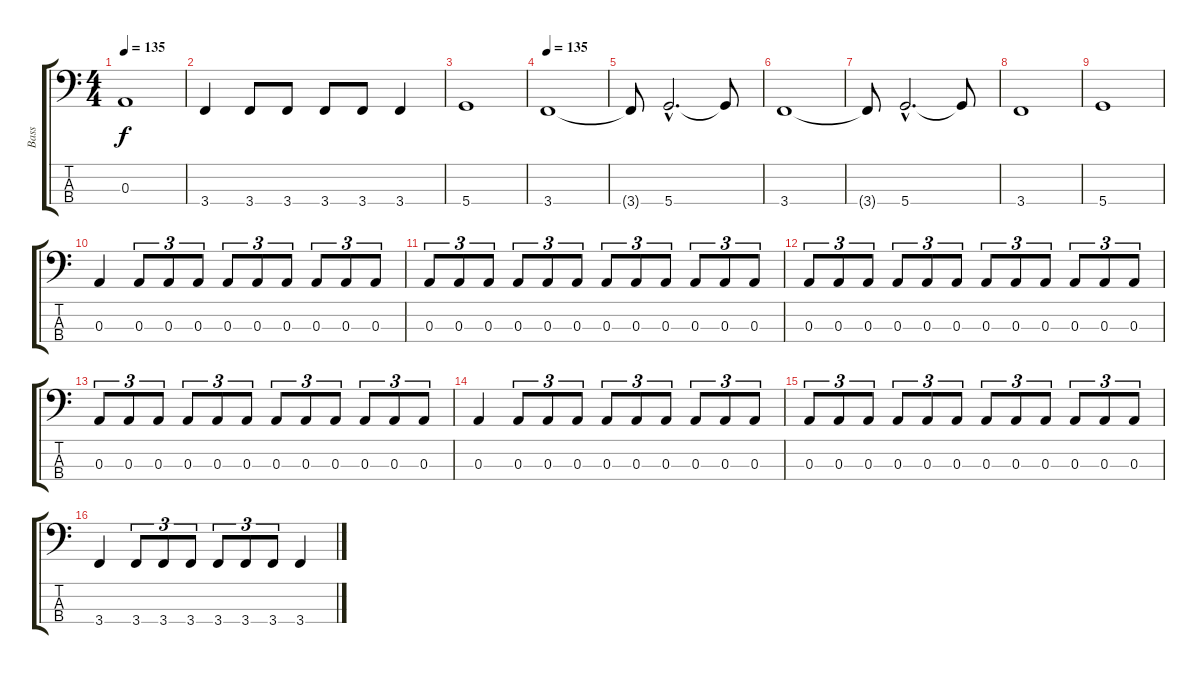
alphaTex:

\track ("Bass" "Bass") {instrument electricbasspick}
\staff {score tabs}
\tuning (G2 D2 A1 D1) {hide}
\ts (4 4)
\tempo 135
\clef f4
\ks c
0.3{t}.1{dy f} |
3.4.4 3.4.8 3.4.8 3.4.8 3.4.8 3.4.4 |
5.4.1 |
\tempo 135
3.4.1 |
3.4{t}.8 5.4{hac}.2{d} 5.4{t}.8 |
3.4.1 |
3.4{t}.8 5.4{hac}.2{d} 5.4{t}.8 |
3.4.1 |
5.4.1 |
0.3.4 0.3.8{tu (3 2)} 0.3.8{tu (3 2)} 0.3.8{tu (3 2)} 0.3.8{tu (3 2)} 0.3.8{tu (3 2)} 0.3.8{tu (3 2)} 0.3.8{tu (3 2)} 0.3.8{tu (3 2)} 0.3.8{tu (3 2)} |
0.3.8{tu (3 2)} 0.3.8{tu (3 2)} 0.3.8{tu (3 2)} 0.3.8{tu (3 2)} 0.3.8{tu (3 2)} 0.3.8{tu (3 2)} 0.3.8{tu (3 2)} 0.3.8{tu (3 2)} 0.3.8{tu (3 2)} 0.3.8{tu (3 2)} 0.3.8{tu (3 2)} 0.3.8{tu (3 2)} |
0.3.8{tu (3 2)} 0.3.8{tu (3 2)} 0.3.8{tu (3 2)} 0.3.8{tu (3 2)} 0.3.8{tu (3 2)} 0.3.8{tu (3 2)} 0.3.8{tu (3 2)} 0.3.8{tu (3 2)} 0.3.8{tu (3 2)} 0.3.8{tu (3 2)} 0.3.8{tu (3 2)} 0.3.8{tu (3 2)} |
0.3.8{tu (3 2)} 0.3.8{tu (3 2)} 0.3.8{tu (3 2)} 0.3.8{tu (3 2)} 0.3.8{tu (3 2)} 0.3.8{tu (3 2)} 0.3.8{tu (3 2)} 0.3.8{tu (3 2)} 0.3.8{tu (3 2)} 0.3.8{tu (3 2)} 0.3.8{tu (3 2)} 0.3.8{tu (3 2)} |
0.3.4 0.3.8{tu (3 2)} 0.3.8{tu (3 2)} 0.3.8{tu (3 2)} 0.3.8{tu (3 2)} 0.3.8{tu (3 2)} 0.3.8{tu (3 2)} 0.3.8{tu (3 2)} 0.3.8{tu (3 2)} 0.3.8{tu (3 2)} |
0.3.8{tu (3 2)} 0.3.8{tu (3 2)} 0.3.8{tu (3 2)} 0.3.8{tu (3 2)} 0.3.8{tu (3 2)} 0.3.8{tu (3 2)} 0.3.8{tu (3 2)} 0.3.8{tu (3 2)} 0.3.8{tu (3 2)} 0.3.8{tu (3 2)} 0.3.8{tu (3 2)} 0.3.8{tu (3 2)} |
3.4.4 3.4.8{tu (3 2)} 3.4.8{tu (3 2)} 3.4.8{tu (3 2)} 3.4.8{tu (3 2)} 3.4.8{tu (3 2)} 3.4.8{tu (3 2)} 3.4.4
